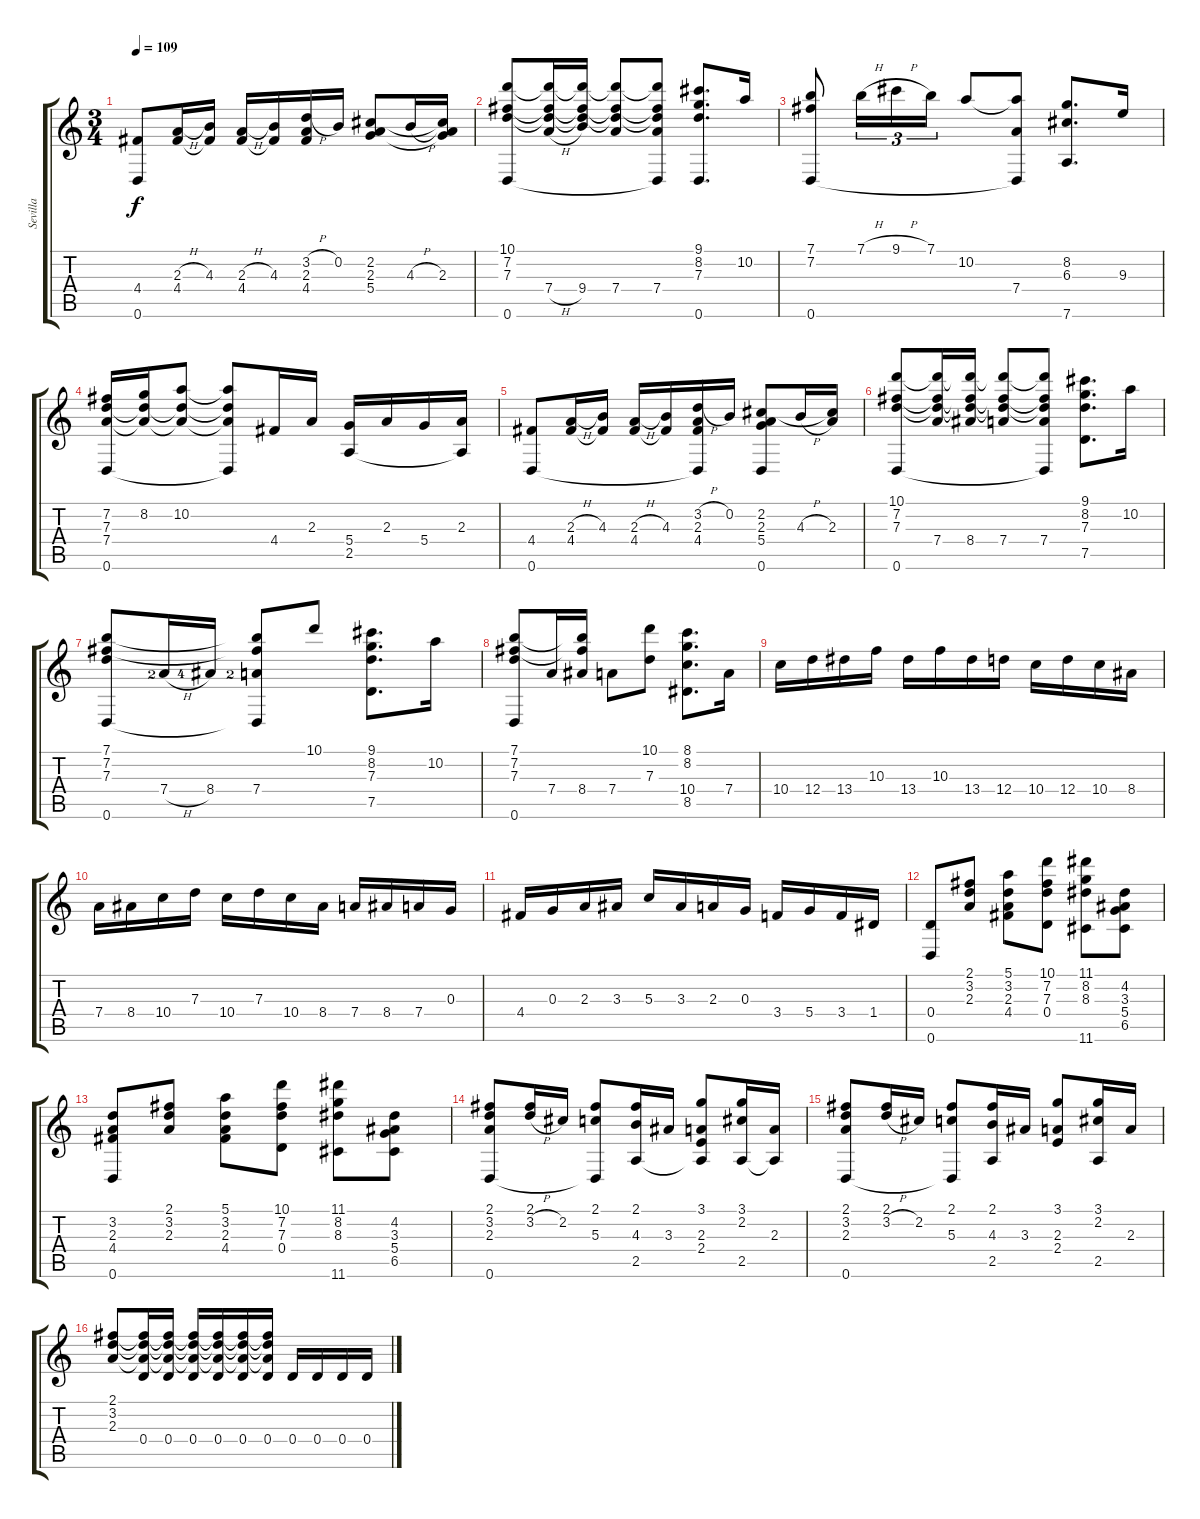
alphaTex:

\track ("Sevilla" "Sevilla") {instrument acousticguitarnylon}
\staff {score tabs}
\tuning (E4 B3 G3 D3 G2 D2) {hide}
\ts (3 4)
\tempo 109
\clef g2
\ks c
(4.4 0.6).8{dy f} (2.3{h} 4.4).16 (4.3 4.4{t}).16 (2.3{h} 4.4).16 (4.3 4.4{t}).16 (3.2{h} 2.3 4.4).16 0.2.16 (2.2 2.3 5.4).8 4.3{h}.16 (2.2{t} 2.3 5.4{t}).16 |
(10.1 7.2 7.3 0.6).8 (10.1{t} 7.2{t} 7.3{t} 7.4{h}).16 (10.1{t} 7.2{t} 7.3{t} 9.4).16 (10.1{t} 7.2{t} 7.3{t} 7.4).8 (10.1{t} 7.2{t} 7.3{t} 7.4 0.6{t}).8 (9.1 8.2 7.3 0.6).8{d} 10.2.16 |
(7.1 7.2 0.6).8 7.1{h}.16{tu (3 2)} 9.1{h}.16{tu (3 2)} 7.1.16{tu (3 2)} 10.2.8 (10.2{t} 7.4 0.6{t}).8 (8.2 6.3 7.6).8{d} 9.3.16 |
(7.2 7.3 7.4 0.6).16 (8.2 7.3{t} 7.4{t}).16 (10.2 7.3{t} 7.4{t}).8 (10.2{t} 7.3{t} 7.4{t} 0.6{t}).8 4.4.16 2.3.16 (5.4 2.5).16 2.3.16 5.4.16 (2.3 2.5{t}).16 |
(4.4 0.6).8 (2.3{h} 4.4).16 (4.3 4.4{t}).16 (2.3{h} 4.4).16 (4.3 4.4{t}).16 (3.2{h} 2.3 4.4 0.6{t}).16 0.2.16 (2.2 2.3 5.4 0.6).8 4.3{h}.16 (2.2{t} 2.3).16 |
(10.1 7.2 7.3 0.6).8 (10.1{t} 7.2{t} 7.3{t} 7.4).16 (10.1{t} 7.2{t} 7.3{t} 8.4).16 (10.1{t} 7.2{t} 7.3{t} 7.4).8 (10.1{t} 7.2{t} 7.3{t} 7.4 0.6{t}).8 (9.1 8.2 7.3 7.5).8{d} 10.2.16 |
(7.1 7.2 7.3 0.6).8 7.4{h lf 3}.16 8.4{lf 5}.16 (7.1{t} 7.2{t} 7.4{lf 3} 0.6{t}).8 10.1.8 (9.1 8.2 7.3 7.5).8{d} 10.2.16 |
(7.1 7.2 7.3 0.6).8 7.4.16 (7.1{t} 7.2{t} 8.4).16 7.4.8 (10.1 7.3).8 (8.1 8.2 10.4 8.5).8{d} 7.4.16 |
10.4.16 12.4.16 13.4.16 10.3.16 13.4.16 10.3.16 13.4.16 12.4.16 10.4.16 12.4.16 10.4.16 8.4.16 |
7.4.16 8.4.16 10.4.16 7.3.16 10.4.16 7.3.16 10.4.16 8.4.16 7.4.16 8.4.16 7.4.16 0.3.16 |
4.4.16 0.3.16 2.3.16 3.3.16 5.3.16 3.3.16 2.3.16 0.3.16 3.4.16 5.4.16 3.4.16 1.4.16 |
(0.4 0.6).8 (2.1 3.2 2.3).8 (5.1 3.2 2.3 4.4).8 (10.1 7.2 7.3 0.4).8 (11.1 8.2 8.3 11.6).8 (4.2 3.3 5.4 6.5).8 |
(3.2 2.3 4.4 0.6).8 (2.1 3.2 2.3).8 (5.1 3.2 2.3 4.4).8 (10.1 7.2 7.3 0.4).8 (11.1 8.2 8.3 11.6).8 (4.2 3.3 5.4 6.5).8 |
(2.1 3.2 2.3 0.6).8 (2.1 3.2{h}).16 2.2.16 (2.1 5.3 0.6{t}).8 (2.1 4.3 2.5).16 3.3.16 (3.1 2.3 2.4 2.5{t}).8 (3.1 2.2 2.5).16 (2.3 2.5{t}).16 |
(2.1 3.2 2.3 0.6).8 (2.1 3.2{h}).16 2.2.16 (2.1 5.3 0.6{t}).8 (2.1 4.3 2.5).16 3.3.16 (3.1 2.3 2.4).8 (3.1 2.2 2.5).16 2.3.16 |
(2.1 3.2 2.3).8 (2.1{t} 3.2{t} 2.3{t} 0.4).16 (2.1{t} 3.2{t} 2.3{t} 0.4).16 (2.1{t} 3.2{t} 2.3{t} 0.4).16 (2.1{t} 3.2{t} 2.3{t} 0.4).16 (2.1{t} 3.2{t} 2.3{t} 0.4).16 (2.1{t} 3.2{t} 2.3{t} 0.4).16 0.4.16 0.4.16 0.4.16 0.4.16
